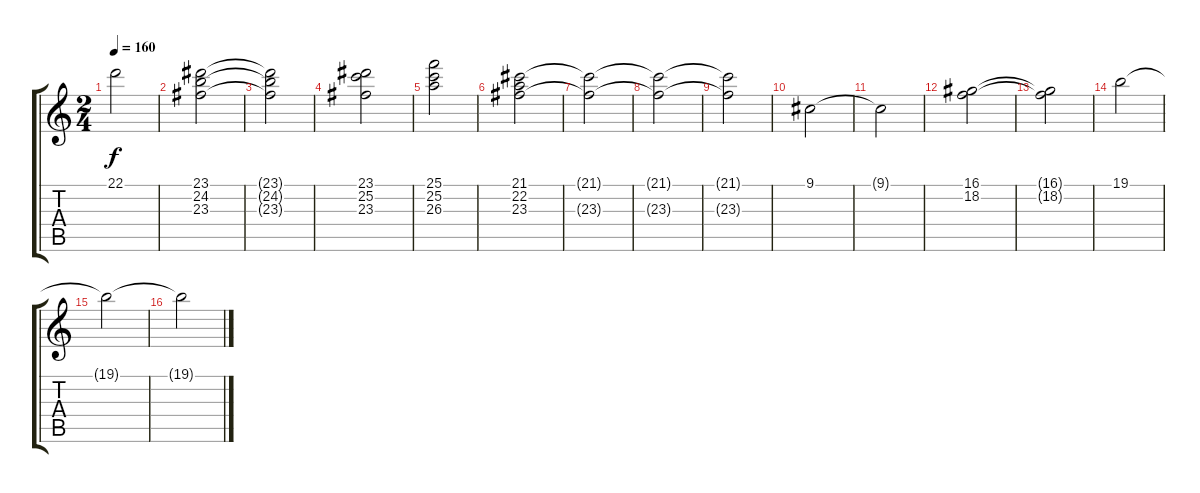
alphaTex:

\track "" {instrument percussiveorgan}
\staff {score tabs}
\tuning (E4 B3 G3 D3 A2 E2) {hide}
\ts (2 4)
\tempo 160
\clef g2
\ks c
22.1{t}.2{dy f} |
(23.1 24.2 23.3).2 |
(23.1{t} 24.2{t} 23.3{t}).2 |
(23.1 25.2 23.3).2 |
(25.1 25.2 26.3).2 |
(21.1 22.2 23.3).2 |
(21.1{t} 23.3{t}).2 |
(21.1{t} 23.3{t}).2 |
(21.1{t} 23.3{t}).2 |
9.1.2 |
9.1{t}.2 |
(16.1 18.2).2 |
(16.1{t} 18.2{t}).2 |
19.1.2 |
19.1{t}.2 |
19.1{t}.2
